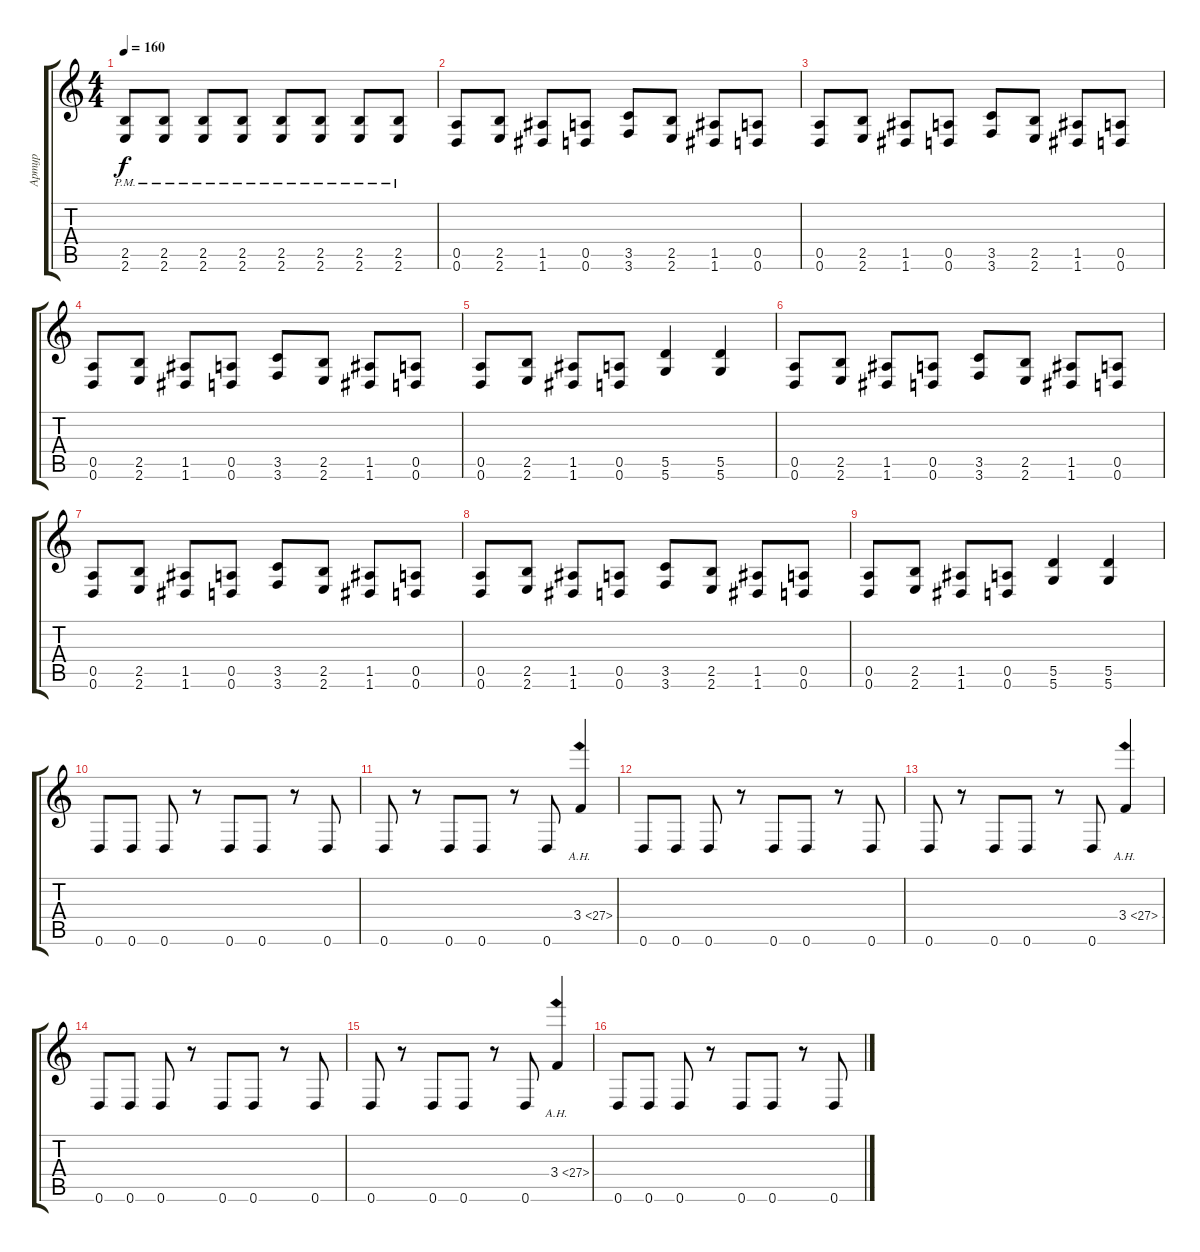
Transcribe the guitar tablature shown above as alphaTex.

\track ("Артур" "Артур") {instrument distortionguitar}
\staff {score tabs}
\tuning (E4 B3 G3 D3 A2 D2) {hide}
\ts (4 4)
\tempo 160
\clef g2
\ks c
(2.5{pm} 2.6{pm}).8{dy f} (2.5{pm} 2.6{pm}).8 (2.5{pm} 2.6{pm}).8 (2.5{pm} 2.6{pm}).8 (2.5{pm} 2.6{pm}).8 (2.5{pm} 2.6{pm}).8 (2.5{pm} 2.6{pm}).8 (2.5{pm} 2.6{pm}).8 |
(0.5 0.6).8 (2.5 2.6).8 (1.5 1.6).8 (0.5 0.6).8 (3.5 3.6).8 (2.5 2.6).8 (1.5 1.6).8 (0.5 0.6).8 |
(0.5 0.6).8 (2.5 2.6).8 (1.5 1.6).8 (0.5 0.6).8 (3.5 3.6).8 (2.5 2.6).8 (1.5 1.6).8 (0.5 0.6).8 |
(0.5 0.6).8 (2.5 2.6).8 (1.5 1.6).8 (0.5 0.6).8 (3.5 3.6).8 (2.5 2.6).8 (1.5 1.6).8 (0.5 0.6).8 |
(0.5 0.6).8 (2.5 2.6).8 (1.5 1.6).8 (0.5 0.6).8 (5.5 5.6).4 (5.5 5.6).4 |
(0.5 0.6).8 (2.5 2.6).8 (1.5 1.6).8 (0.5 0.6).8 (3.5 3.6).8 (2.5 2.6).8 (1.5 1.6).8 (0.5 0.6).8 |
(0.5 0.6).8 (2.5 2.6).8 (1.5 1.6).8 (0.5 0.6).8 (3.5 3.6).8 (2.5 2.6).8 (1.5 1.6).8 (0.5 0.6).8 |
(0.5 0.6).8 (2.5 2.6).8 (1.5 1.6).8 (0.5 0.6).8 (3.5 3.6).8 (2.5 2.6).8 (1.5 1.6).8 (0.5 0.6).8 |
(0.5 0.6).8 (2.5 2.6).8 (1.5 1.6).8 (0.5 0.6).8 (5.5 5.6).4 (5.5 5.6).4 |
0.6.8 0.6.8 0.6.8 r.8 0.6.8 0.6.8 r.8 0.6.8 |
0.6.8 r.8 0.6.8 0.6.8 r.8 0.6.8 3.4{ah 24}.4 |
0.6.8 0.6.8 0.6.8 r.8 0.6.8 0.6.8 r.8 0.6.8 |
0.6.8 r.8 0.6.8 0.6.8 r.8 0.6.8 3.4{ah 24}.4 |
0.6.8 0.6.8 0.6.8 r.8 0.6.8 0.6.8 r.8 0.6.8 |
0.6.8 r.8 0.6.8 0.6.8 r.8 0.6.8 3.4{ah 24}.4 |
0.6.8 0.6.8 0.6.8 r.8 0.6.8 0.6.8 r.8 0.6.8
